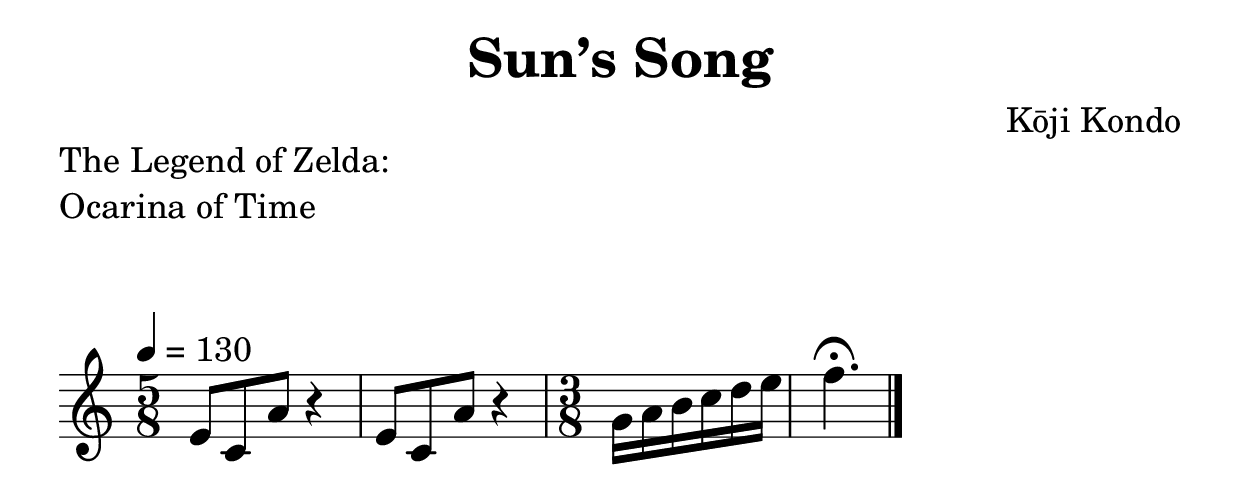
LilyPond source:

\version "2.20.0"

\header {
  title = "Sun’s Song"
  piece = \markup \left-column { "The Legend of Zelda:" "Ocarina of Time" }
}

\include "header.ily"

song = \relative c'' {
  \tempo 4 = 130

  \time 5/8
  e8 c a' r4 | % 1
  e8 c a' r4 | % 2

  \time 3/8
  g16 a b c d e | % 3
  f4.\fermata \bar "|." % 4
}

\include "articulate.ly"

staff = \new Staff \with { midiInstrument = "ocarina" } {
  \clef "treble^8"
  \song
}

\score {
  \staff

  \layout {
    \context {
      \Score
      \omit ClefModifier
    }
  }
}

\score {
  \unfoldRepeats \articulate \staff

  \midi {}
}

